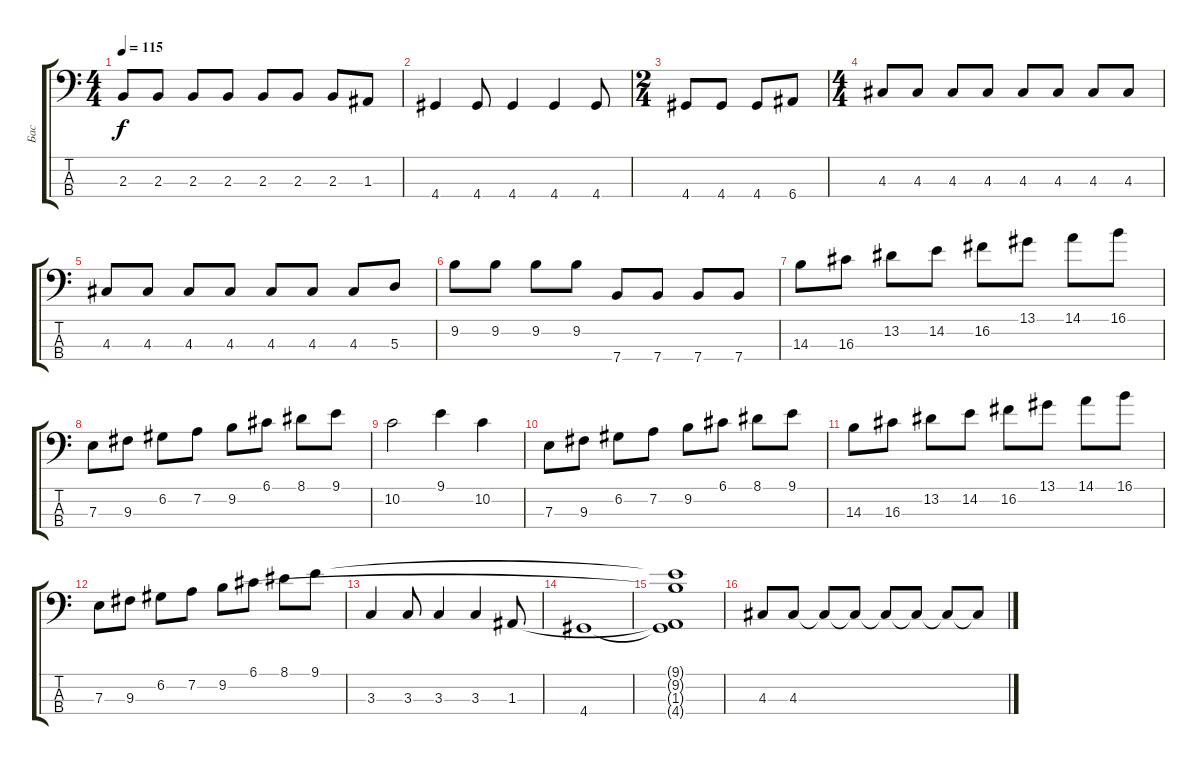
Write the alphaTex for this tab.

\track ("Бас" "Бас") {instrument electricbassfinger}
\staff {score tabs}
\tuning (G2 D2 A1 E1) {hide}
\ts (4 4)
\tempo 115
\clef f4
\ks c
2.3.8{dy f} 2.3.8 2.3.8 2.3.8 2.3.8 2.3.8 2.3.8 1.3.8 |
4.4.4 4.4.8 4.4.4 4.4.4 4.4.8 |
\ts (2 4)
4.4.8 4.4.8 4.4.8 6.4.8 |
\ts (4 4)
4.3.8 4.3.8 4.3.8 4.3.8 4.3.8 4.3.8 4.3.8 4.3.8 |
4.3.8 4.3.8 4.3.8 4.3.8 4.3.8 4.3.8 4.3.8 5.3.8 |
9.2.8 9.2.8 9.2.8 9.2.8 7.4.8 7.4.8 7.4.8 7.4.8 |
14.3.8 16.3.8 13.2.8 14.2.8 16.2.8 13.1.8 14.1.8 16.1.8 |
7.3.8 9.3.8 6.2.8 7.2.8 9.2.8 6.1.8 8.1.8 9.1.8 |
10.2.2 9.1.4 10.2.4 |
7.3.8 9.3.8 6.2.8 7.2.8 9.2.8 6.1.8 8.1.8 9.1.8 |
14.3.8 16.3.8 13.2.8 14.2.8 16.2.8 13.1.8 14.1.8 16.1.8 |
7.3.8 9.3.8 6.2.8 7.2.8 9.2.8 6.1.8 8.1.8 9.1.8 |
3.3.4 3.3.8 3.3.4 3.3.4 1.3.8 |
4.4.1 |
(9.1{t} 9.2{t} 1.3{t} 4.4{t}).1 |
4.3.8 4.3.8 4.3{t}.8 4.3{t}.8 4.3{t}.8 4.3{t}.8 4.3{t}.8 4.3{t}.8
